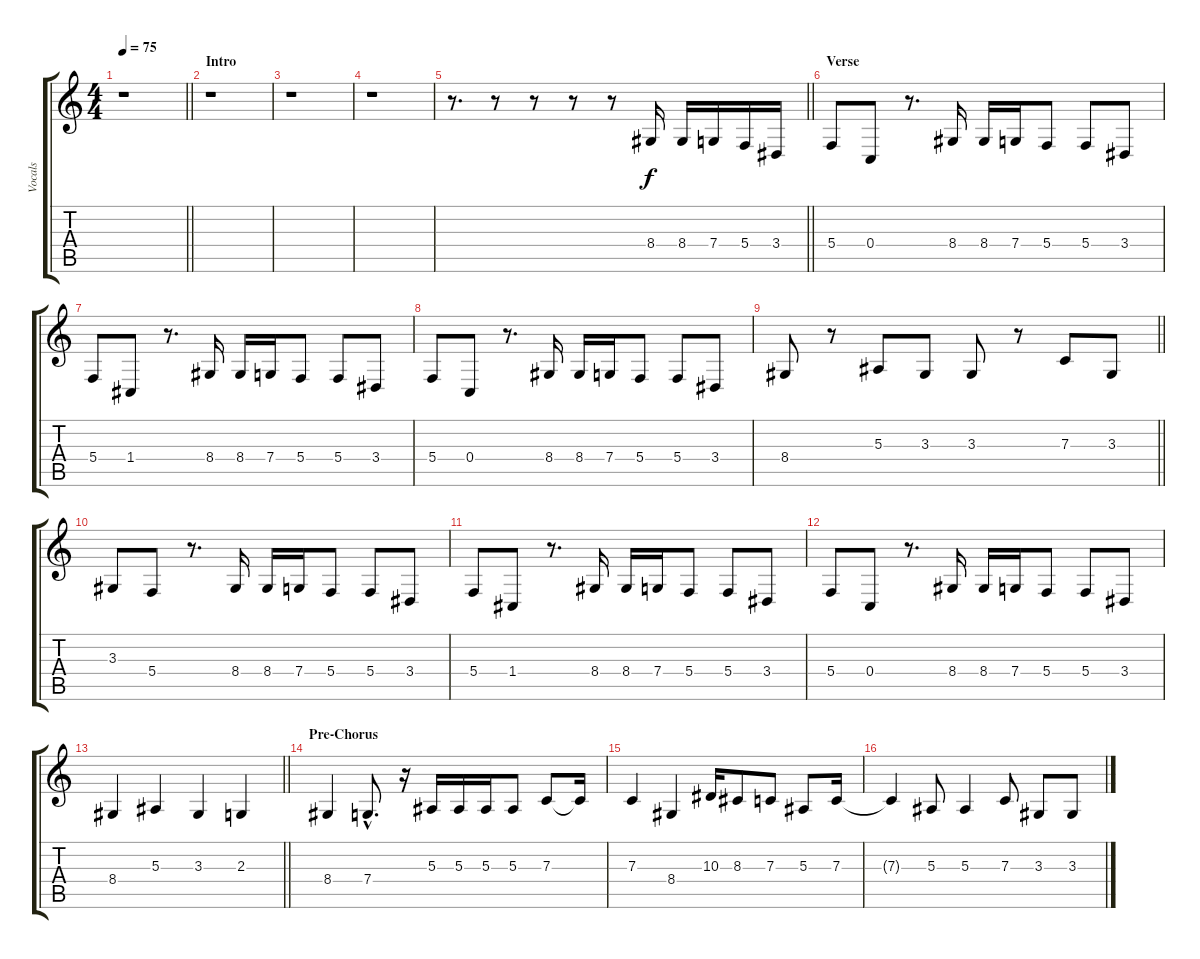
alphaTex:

\track ("Vocals" "Vocals") {instrument lead2sawtooth}
\staff {score tabs}
\tuning (D4 A3 F3 C3 G2 D2) {hide}
\ts (4 4)
\tempo 75
\clef g2
\barLineRight lightlight
\ks c
r.1{dy f instrument lead2sawtooth} |
\section ("" "Intro")
r.1 |
r.1 |
r.1 |
\barLineRight lightlight
r.8{d} r.8 r.8 r.8 r.8 8.4.16 8.4.16 7.4.16 5.4.16 3.4.16 |
\section ("" "Verse")
5.4.8 0.4.8 r.8{d} 8.4.16 8.4.16 7.4.16 5.4.8 5.4.8 3.4.8 |
5.4.8 1.4.8 r.8{d} 8.4.16 8.4.16 7.4.16 5.4.8 5.4.8 3.4.8 |
5.4.8 0.4.8 r.8{d} 8.4.16 8.4.16 7.4.16 5.4.8 5.4.8 3.4.8 |
\barLineRight lightlight
8.4.8 r.8 5.3.8 3.3.8 3.3.8 r.8 7.3.8 3.3.8 |
3.3.8 5.4.8 r.8{d} 8.4.16 8.4.16 7.4.16 5.4.8 5.4.8 3.4.8 |
5.4.8 1.4.8 r.8{d} 8.4.16 8.4.16 7.4.16 5.4.8 5.4.8 3.4.8 |
5.4.8 0.4.8 r.8{d} 8.4.16 8.4.16 7.4.16 5.4.8 5.4.8 3.4.8 |
\barLineRight lightlight
8.4.4 5.3.4 3.3.4 2.3.4 |
\section ("" "Pre-Chorus")
8.4.4 7.4{hac}.8{d} r.16 5.3.16 5.3.16 5.3.16 5.3.8 7.3.8 7.3{t}.16 |
7.3.4 8.4.4 10.3.16 8.3.8 7.3.8 5.3.8 7.3.16 |
7.3{t}.4 5.3.8 5.3.4 7.3.8 3.3.8 3.3.8
